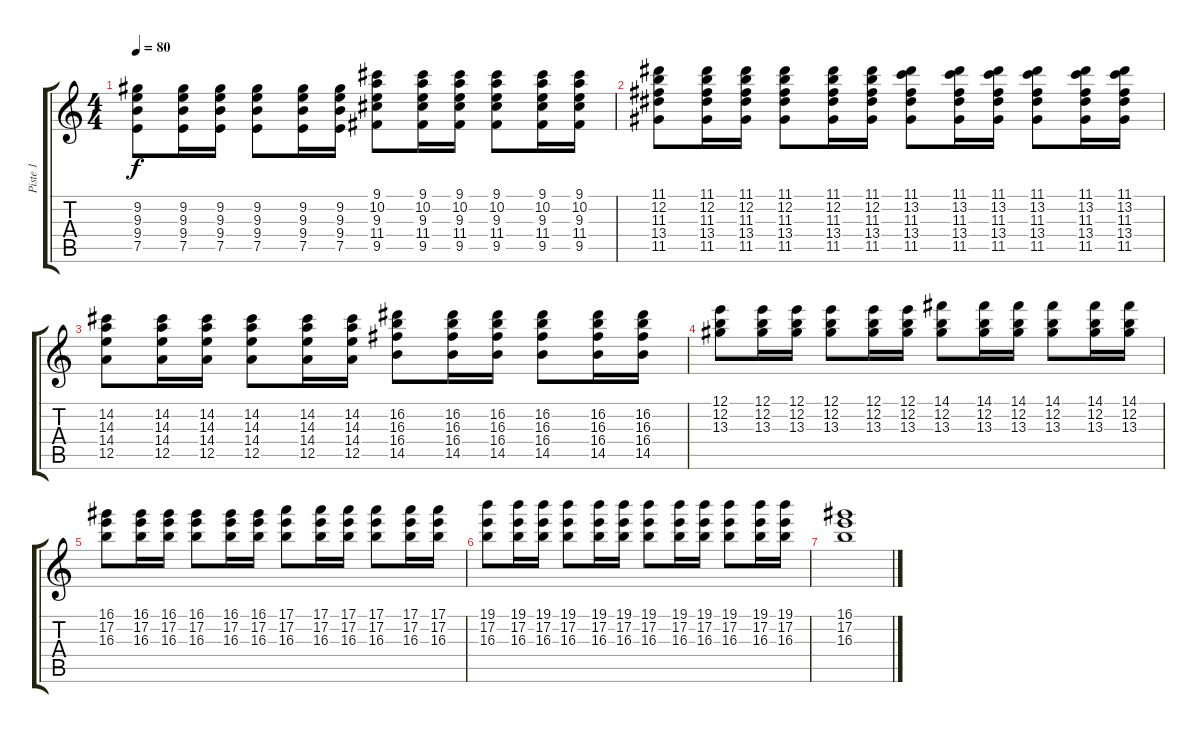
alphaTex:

\track ("Piste 1" "Piste 1") {instrument electricguitarjazz}
\staff {score tabs}
\tuning (E4 B3 G3 D3 A2 E2) {hide}
\ts (4 4)
\tempo 80
\clef g2
\ks c
(9.2 9.3 9.4 7.5).8{dy f} (9.2 9.3 9.4 7.5).16 (9.2 9.3 9.4 7.5).16 (9.2 9.3 9.4 7.5).8 (9.2 9.3 9.4 7.5).16 (9.2 9.3 9.4 7.5).16 (9.1 10.2 9.3 11.4 9.5).8 (9.1 10.2 9.3 11.4 9.5).16 (9.1 10.2 9.3 11.4 9.5).16 (9.1 10.2 9.3 11.4 9.5).8 (9.1 10.2 9.3 11.4 9.5).16 (9.1 10.2 9.3 11.4 9.5).16 |
(11.1 12.2 11.3 13.4 11.5).8 (11.1 12.2 11.3 13.4 11.5).16 (11.1 12.2 11.3 13.4 11.5).16 (11.1 12.2 11.3 13.4 11.5).8 (11.1 12.2 11.3 13.4 11.5).16 (11.1 12.2 11.3 13.4 11.5).16 (11.1 13.2 11.3 13.4 11.5).8 (11.1 13.2 11.3 13.4 11.5).16 (11.1 13.2 11.3 13.4 11.5).16 (11.1 13.2 11.3 13.4 11.5).8 (11.1 13.2 11.3 13.4 11.5).16 (11.1 13.2 11.3 13.4 11.5).16 |
(14.2 14.3 14.4 12.5).8 (14.2 14.3 14.4 12.5).16 (14.2 14.3 14.4 12.5).16 (14.2 14.3 14.4 12.5).8 (14.2 14.3 14.4 12.5).16 (14.2 14.3 14.4 12.5).16 (16.2 16.3 16.4 14.5).8 (16.2 16.3 16.4 14.5).16 (16.2 16.3 16.4 14.5).16 (16.2 16.3 16.4 14.5).8 (16.2 16.3 16.4 14.5).16 (16.2 16.3 16.4 14.5).16 |
(12.1 12.2 13.3).8 (12.1 12.2 13.3).16 (12.1 12.2 13.3).16 (12.1 12.2 13.3).8 (12.1 12.2 13.3).16 (12.1 12.2 13.3).16 (14.1 12.2 13.3).8 (14.1 12.2 13.3).16 (14.1 12.2 13.3).16 (14.1 12.2 13.3).8 (14.1 12.2 13.3).16 (14.1 12.2 13.3).16 |
(16.1 17.2 16.3).8 (16.1 17.2 16.3).16 (16.1 17.2 16.3).16 (16.1 17.2 16.3).8 (16.1 17.2 16.3).16 (16.1 17.2 16.3).16 (17.1 17.2 16.3).8 (17.1 17.2 16.3).16 (17.1 17.2 16.3).16 (17.1 17.2 16.3).8 (17.1 17.2 16.3).16 (17.1 17.2 16.3).16 |
(19.1 17.2 16.3).8 (19.1 17.2 16.3).16 (19.1 17.2 16.3).16 (19.1 17.2 16.3).8 (19.1 17.2 16.3).16 (19.1 17.2 16.3).16 (19.1 17.2 16.3).8 (19.1 17.2 16.3).16 (19.1 17.2 16.3).16 (19.1 17.2 16.3).8 (19.1 17.2 16.3).16 (19.1 17.2 16.3).16 |
(16.1 17.2 16.3).1
